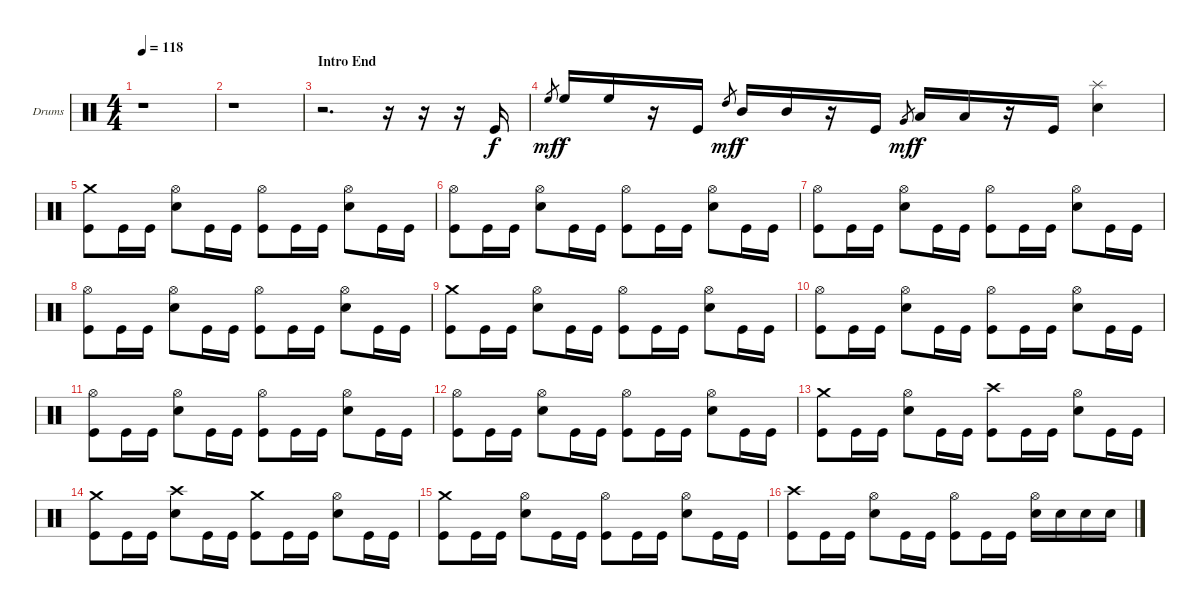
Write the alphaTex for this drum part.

\bracketExtendMode groupsimilarinstruments
\firstSystemTrackNameOrientation horizontal
\otherSystemsTrackNameOrientation horizontal
\track ("Drumkit" "Drums") {instrument percussion}
\staff {score}
\articulation defaults
\ts (4 4)
\tempo 118
\clef neutral
\ks c
r.1{dy f} |
r.1 |
\section ("" "Intro End")
r.2{d} r.16 r.16 r.16 "Kick (hit)".16 |
"High Floor Tom (hit)".8{gr dy mf} "High Floor Tom (hit)".16{dy f} "High Floor Tom (hit)".16 r.16 "Kick (hit)".16 "High Tom (hit)".8{gr dy mf} "Mid Tom (hit)".16{dy f} "Mid Tom (hit)".16 r.16 "Kick (hit)".16 "Very Low Tom (hit)".8{gr dy mf} "Low Tom (hit)".16{dy f} "Low Tom (hit)".16 r.16 "Kick (hit)".16 ("Snare (hit) 2" "Splash (hit)").4 |
("Crash medium (hit)" "Kick (hit)").8 "Kick (hit)".16 "Kick (hit)".16 ("Hi-Hat (open)" "Snare (hit) 2").8 "Kick (hit)".16 "Kick (hit)".16 ("Hi-Hat (open)" "Kick (hit)").8 "Kick (hit)".16 "Kick (hit)".16 ("Hi-Hat (open)" "Snare (hit) 2").8 "Kick (hit)".16 "Kick (hit)".16 |
("Hi-Hat (open)" "Kick (hit)").8 "Kick (hit)".16 "Kick (hit)".16 ("Hi-Hat (open)" "Snare (hit) 2").8 "Kick (hit)".16 "Kick (hit)".16 ("Hi-Hat (open)" "Kick (hit)").8 "Kick (hit)".16 "Kick (hit)".16 ("Hi-Hat (open)" "Snare (hit) 2").8 "Kick (hit)".16 "Kick (hit)".16 |
("Hi-Hat (open)" "Kick (hit)").8 "Kick (hit)".16 "Kick (hit)".16 ("Hi-Hat (open)" "Snare (hit) 2").8 "Kick (hit)".16 "Kick (hit)".16 ("Hi-Hat (open)" "Kick (hit)").8 "Kick (hit)".16 "Kick (hit)".16 ("Hi-Hat (open)" "Snare (hit) 2").8 "Kick (hit)".16 "Kick (hit)".16 |
("Hi-Hat (open)" "Kick (hit)").8 "Kick (hit)".16 "Kick (hit)".16 ("Hi-Hat (open)" "Snare (hit) 2").8 "Kick (hit)".16 "Kick (hit)".16 ("Hi-Hat (open)" "Kick (hit)").8 "Kick (hit)".16 "Kick (hit)".16 ("Hi-Hat (open)" "Snare (hit) 2").8 "Kick (hit)".16 "Kick (hit)".16 |
("Crash medium (hit)" "Kick (hit)").8 "Kick (hit)".16 "Kick (hit)".16 ("Hi-Hat (open)" "Snare (hit) 2").8 "Kick (hit)".16 "Kick (hit)".16 ("Hi-Hat (open)" "Kick (hit)").8 "Kick (hit)".16 "Kick (hit)".16 ("Hi-Hat (open)" "Snare (hit) 2").8 "Kick (hit)".16 "Kick (hit)".16 |
("Hi-Hat (open)" "Kick (hit)").8 "Kick (hit)".16 "Kick (hit)".16 ("Hi-Hat (open)" "Snare (hit) 2").8 "Kick (hit)".16 "Kick (hit)".16 ("Hi-Hat (open)" "Kick (hit)").8 "Kick (hit)".16 "Kick (hit)".16 ("Hi-Hat (open)" "Snare (hit) 2").8 "Kick (hit)".16 "Kick (hit)".16 |
("Hi-Hat (open)" "Kick (hit)").8 "Kick (hit)".16 "Kick (hit)".16 ("Hi-Hat (open)" "Snare (hit) 2").8 "Kick (hit)".16 "Kick (hit)".16 ("Hi-Hat (open)" "Kick (hit)").8 "Kick (hit)".16 "Kick (hit)".16 ("Hi-Hat (open)" "Snare (hit) 2").8 "Kick (hit)".16 "Kick (hit)".16 |
("Hi-Hat (open)" "Kick (hit)").8 "Kick (hit)".16 "Kick (hit)".16 ("Hi-Hat (open)" "Snare (hit) 2").8 "Kick (hit)".16 "Kick (hit)".16 ("Hi-Hat (open)" "Kick (hit)").8 "Kick (hit)".16 "Kick (hit)".16 ("Hi-Hat (open)" "Snare (hit) 2").8 "Kick (hit)".16 "Kick (hit)".16 |
("Crash medium (hit)" "Kick (hit)").8 "Kick (hit)".16 "Kick (hit)".16 ("Hi-Hat (open)" "Snare (hit) 2").8 "Kick (hit)".16 "Kick (hit)".16 ("Crash high (hit)" "Kick (hit)").8 "Kick (hit)".16 "Kick (hit)".16 ("Hi-Hat (open)" "Snare (hit) 2").8 "Kick (hit)".16 "Kick (hit)".16 |
("Crash medium (hit)" "Kick (hit)").8 "Kick (hit)".16 "Kick (hit)".16 ("Crash high (hit)" "Snare (hit) 2").8 "Kick (hit)".16 "Kick (hit)".16 ("Crash medium (hit)" "Kick (hit)").8 "Kick (hit)".16 "Kick (hit)".16 ("Hi-Hat (open)" "Snare (hit) 2").8 "Kick (hit)".16 "Kick (hit)".16 |
("Crash medium (hit)" "Kick (hit)").8 "Kick (hit)".16 "Kick (hit)".16 ("Hi-Hat (open)" "Snare (hit) 2").8 "Kick (hit)".16 "Kick (hit)".16 ("Hi-Hat (open)" "Kick (hit)").8 "Kick (hit)".16 "Kick (hit)".16 ("Hi-Hat (open)" "Snare (hit) 2").8 "Kick (hit)".16 "Kick (hit)".16 |
("Crash high (hit)" "Kick (hit)").8 "Kick (hit)".16 "Kick (hit)".16 ("Hi-Hat (open)" "Snare (hit) 2").8 "Kick (hit)".16 "Kick (hit)".16 ("Hi-Hat (open)" "Kick (hit)").8 "Kick (hit)".16 "Kick (hit)".16 ("Hi-Hat (open)" "Snare (hit) 2").16 "Snare (hit) 2".16 "Snare (hit) 2".16 "Snare (hit) 2".16
